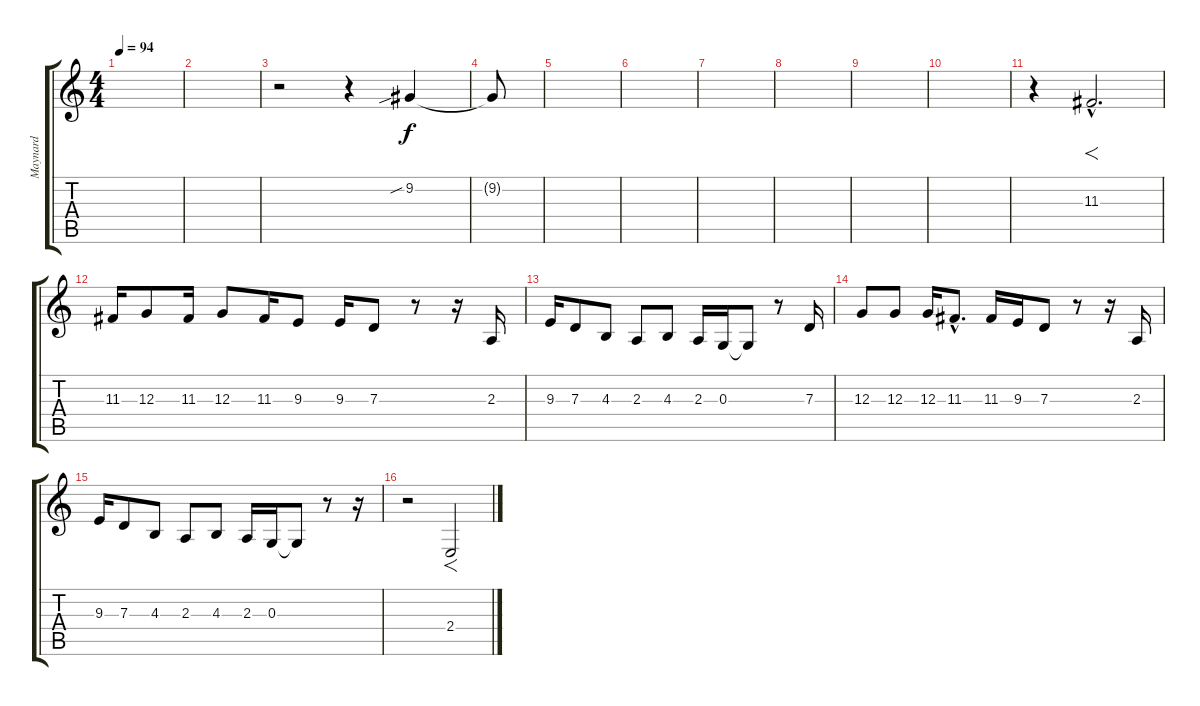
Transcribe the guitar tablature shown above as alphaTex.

\track ("Maynard" "Maynard") {instrument clarinet}
\staff {score tabs}
\tuning (E4 B3 G3 D3 A2 D2) {hide}
\ts (4 4)
\tempo 94
\clef g2
\ks c
|
|
r.2 r.4 9.2{sib}.4{dy f} |
9.2{t}.8 |
|
|
|
|
|
|
r.4 11.3{hac}.2{f d} |
11.3.16 12.3.8 11.3.16 12.3.8 11.3.16 9.3.8 9.3.16 7.3.8 r.8 r.16 2.3.16 |
9.3.16 7.3.8 4.3.8 2.3.8 4.3.8 2.3.16 0.3.16 0.3{t}.8 r.8 7.3.16 |
12.3.8 12.3.8 12.3.16 11.3{hac}.8{d} 11.3.16 9.3.16 7.3.8 r.8 r.16 2.3.16 |
9.3.16 7.3.8 4.3.8 2.3.8 4.3.8 2.3.16 0.3.16 0.3{t}.8 r.8 r.16 |
r.2 2.4.2{f}
